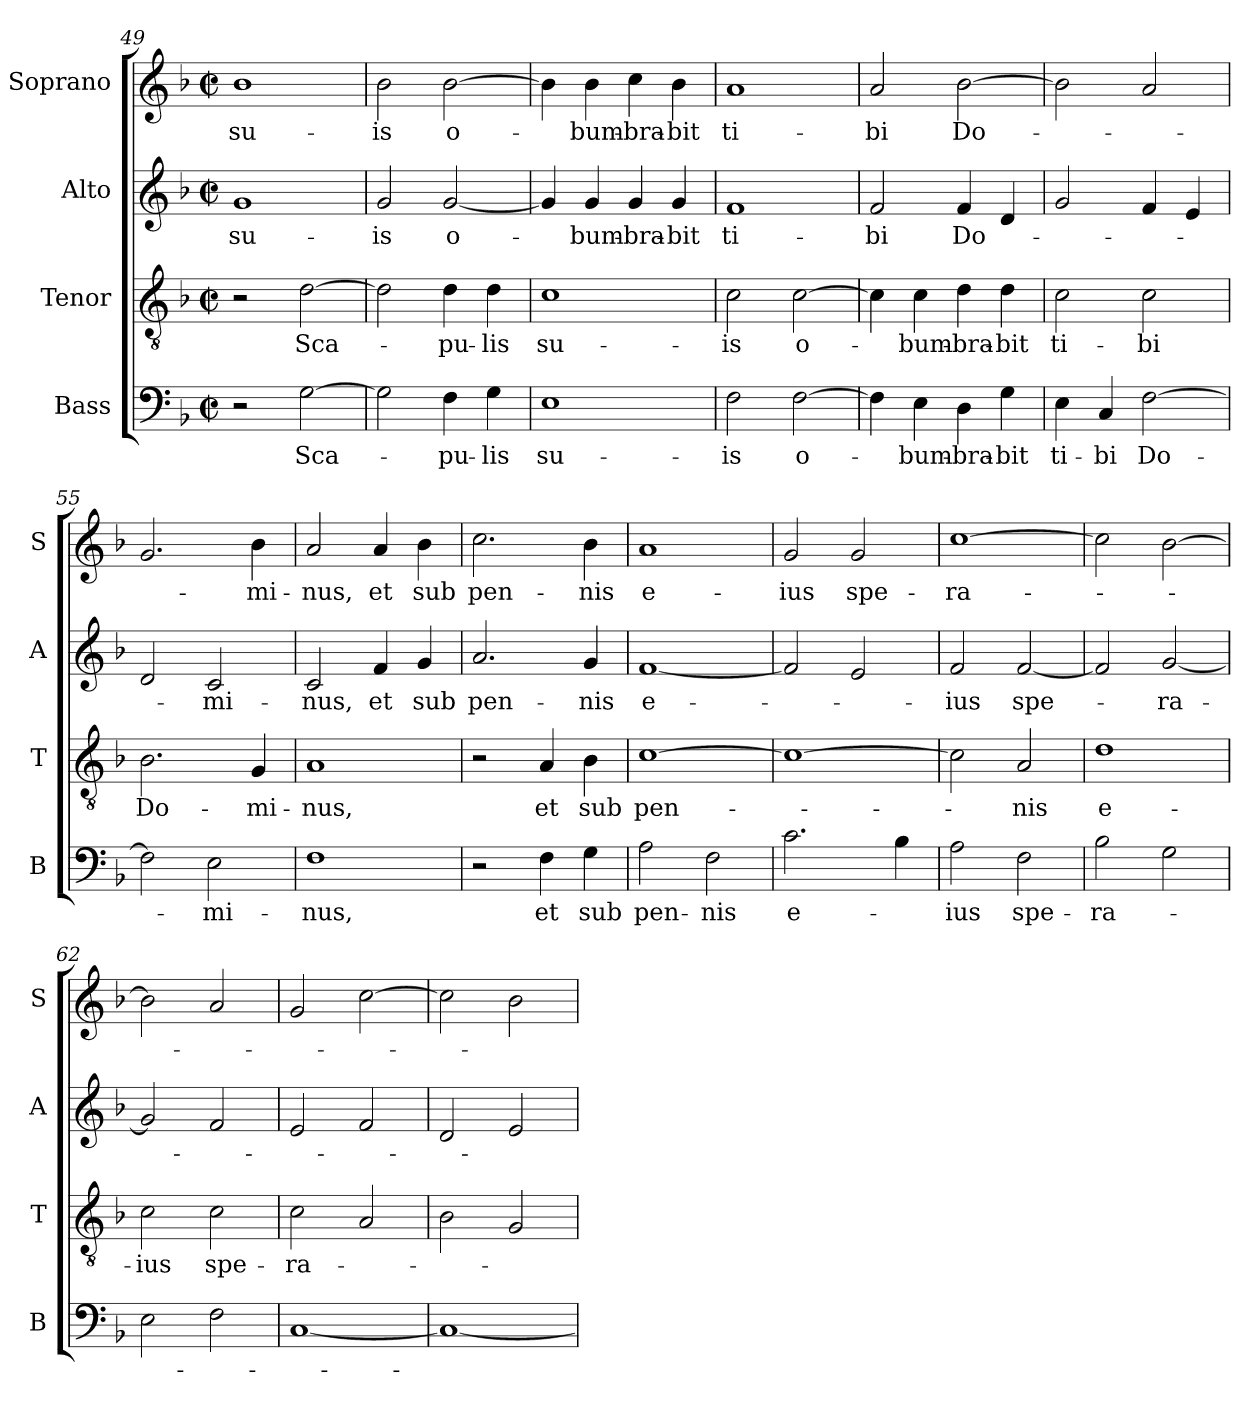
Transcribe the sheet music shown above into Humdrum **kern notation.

**kern	**text	**kern	**text	**kern	**text	**kern	**text
*part4	*part4	*part3	*part3	*part2	*part2	*part1	*part1
*staff4	*staff4	*staff3	*staff3	*staff2	*staff2	*staff1	*staff1
*I"Bass	*	*I"Tenor	*	*I"Alto	*	*I"Soprano	*
*I'B	*	*I'T	*	*I'A	*	*I'S	*
!!LO:PB:g=z
*clefF4	*	*clefGv2	*	*clefG2	*	*clefG2	*
*k[b-]	*	*k[b-]	*	*k[b-]	*	*k[b-]	*
*F:	*	*F:	*	*F:	*	*F:	*
*M2/2	*	*M2/2	*	*M2/2	*	*M2/2	*
*met(c|)	*	*met(c|)	*	*met(c|)	*	*met(c|)	*
=49	=49	=49	=49	=49	=49	=49	=49
!	!	!	!	!	!LO:LY:b	!	!LO:LY:b
2r	.	2r	.	1g	su-	1b-	su-
!	!LO:LY:b	!	!LO:LY:b	!	!	!	!
[2G\	Sca-	[2d\	Sca-	.	.	.	.
=50	=50	=50	=50	=50	=50	=50	=50
!	!	!	!	!	!LO:LY:b	!	!LO:LY:b
2G\]	.	2d\]	.	2g/	-is	2b-\	-is
!	!LO:LY:b	!	!LO:LY:b	!	!LO:LY:b	!	!LO:LY:b
4F\	-pu-	4d\	-pu-	[2g/	o-	[2b-\	o-
!	!LO:LY:b	!	!LO:LY:b	!	!	!	!
4G\	-lis	4d\	-lis	.	.	.	.
=51	=51	=51	=51	=51	=51	=51	=51
!	!LO:LY:b	!	!LO:LY:b	!	!	!	!
1E	su-	1c	su-	4g/]	.	4b-\]	.
!	!	!	!	!	!LO:LY:b	!	!LO:LY:b
.	.	.	.	4g/	-bum-	4b-\	-bum-
!	!	!	!	!	!LO:LY:b	!	!LO:LY:b
.	.	.	.	4g/	-bra-	4cc\	-bra-
!	!	!	!	!	!LO:LY:b	!	!LO:LY:b
.	.	.	.	4g/	-bit	4b-\	-bit
=52	=52	=52	=52	=52	=52	=52	=52
!	!LO:LY:b	!	!LO:LY:b	!	!LO:LY:b	!	!LO:LY:b
2F\	-is	2c\	-is	1f	ti-	1a	ti-
!	!LO:LY:b	!	!LO:LY:b	!	!	!	!
[2F\	o-	[2c\	o-	.	.	.	.
=53	=53	=53	=53	=53	=53	=53	=53
!	!	!	!	!	!LO:LY:b	!	!LO:LY:b
4F\]	.	4c\]	.	2f/	-bi	2a/	-bi
!	!LO:LY:b	!	!LO:LY:b	!	!	!	!
4E\	-bum-	4c\	-bum-	.	.	.	.
!	!LO:LY:b	!	!LO:LY:b	!	!LO:LY:b	!	!LO:LY:b
4D\	-bra-	4d\	-bra-	4f/	Do-	[2b-\	Do-
!	!LO:LY:b	!	!LO:LY:b	!	!	!	!
4G\	-bit	4d\	-bit	4d/	.	.	.
=54	=54	=54	=54	=54	=54	=54	=54
!	!LO:LY:b	!	!LO:LY:b	!	!	!	!
4E\	ti-	2c\	ti-	2g/	.	2b-\]	.
!	!LO:LY:b	!	!	!	!	!	!
4C/	-bi	.	.	.	.	.	.
!	!LO:LY:b	!	!LO:LY:b	!	!	!	!
[2F\	Do-	2c\	-bi	4f/	.	2a/	.
.	.	.	.	4e/	.	.	.
=55	=55	=55	=55	=55	=55	=55	=55
!	!	!	!LO:LY:b	!	!	!	!
2F\]	.	2.B-\	Do-	2d/	.	2.g/	.
!	!LO:LY:b	!	!	!	!LO:LY:b	!	!
2E\	-mi-	.	.	2c/	-mi-	.	.
!	!	!	!LO:LY:b	!	!	!	!LO:LY:b
.	.	4G/	-mi-	.	.	4b-\	-mi-
=56	=56	=56	=56	=56	=56	=56	=56
!	!LO:LY:b	!	!LO:LY:b	!	!LO:LY:b	!	!LO:LY:b
1F	-nus,	1A	-nus,	2c/	-nus,	2a/	-nus,
!	!	!	!	!	!LO:LY:b	!	!LO:LY:b
.	.	.	.	4f/	et	4a/	et
!	!	!	!	!	!LO:LY:b	!	!LO:LY:b
.	.	.	.	4g/	sub	4b-\	sub
!!LO:LB:g=z
=57	=57	=57	=57	=57	=57	=57	=57
!	!	!	!	!	!LO:LY:b	!	!LO:LY:b
2r	.	2r	.	2.a/	pen-	2.cc\	pen-
!	!LO:LY:b	!	!LO:LY:b	!	!	!	!
4F\	et	4A/	et	.	.	.	.
!	!LO:LY:b	!	!LO:LY:b	!	!LO:LY:b	!	!LO:LY:b
4G\	sub	4B-\	sub	4g/	-nis	4b-\	-nis
=58	=58	=58	=58	=58	=58	=58	=58
!	!LO:LY:b	!	!LO:LY:b	!	!LO:LY:b	!	!LO:LY:b
2A\	pen-	[1c	pen-	[1f	e-	1a	e-
!	!LO:LY:b	!	!	!	!	!	!
2F\	-nis	.	.	.	.	.	.
=59	=59	=59	=59	=59	=59	=59	=59
!	!LO:LY:b	!	!	!	!	!	!LO:LY:b
2.c\	e-	1c_	.	2f/]	.	2g/	-ius
!	!	!	!	!	!	!	!LO:LY:b
.	.	.	.	2e/	.	2g/	spe-
4B-\	.	.	.	.	.	.	.
=60	=60	=60	=60	=60	=60	=60	=60
!	!LO:LY:b	!	!	!	!LO:LY:b	!	!LO:LY:b
2A\	-ius	2c\]	.	2f/	-ius	[1cc	-ra-
!	!LO:LY:b	!	!LO:LY:b	!	!LO:LY:b	!	!
2F\	spe-	2A/	-nis	[2f/	spe-	.	.
=61	=61	=61	=61	=61	=61	=61	=61
!	!LO:LY:b	!	!LO:LY:b	!	!	!	!
2B-\	-ra-	1d	e-	2f/]	.	2cc\]	.
!	!	!	!	!	!LO:LY:b	!	!
2G\	.	.	.	[2g/	-ra-	[2b-\	.
=62	=62	=62	=62	=62	=62	=62	=62
!	!	!	!LO:LY:b	!	!	!	!
2E\	.	2c\	-ius	2g/]	.	2b-\]	.
!	!	!	!LO:LY:b	!	!	!	!
2F\	.	2c\	spe-	2f/	.	2a/	.
=63	=63	=63	=63	=63	=63	=63	=63
!	!	!	!LO:LY:b	!	!	!	!
[1C	.	2c\	-ra-	2e/	.	2g/	.
.	.	2A/	.	2f/	.	[2cc\	.
=64	=64	=64	=64	=64	=64	=64	=64
1C_	.	2B-\	.	2d/	.	2cc\]	.
.	.	2G/	.	2e/	.	2b-\	.
=	=	=	=	=	=	=	=
*-	*-	*-	*-	*-	*-	*-	*-
